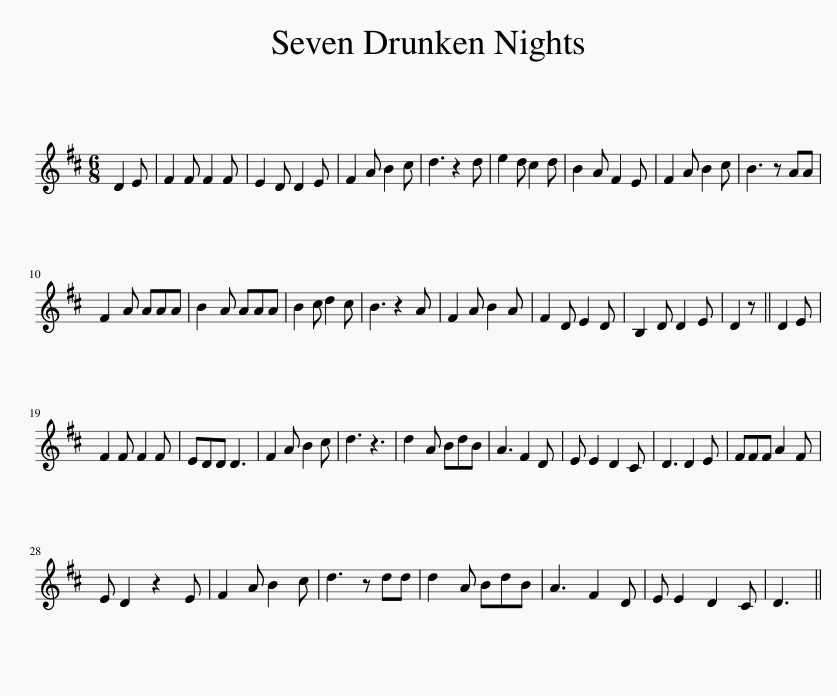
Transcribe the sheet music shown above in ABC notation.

X:1
L:1/8
M:6/8
I:linebreak $
K:D
V:1 treble
V:1
 D2 E | F2 F F2 F | E2 D D2 E | F2 A B2 c | d3 z2 d | %5
 e2 d c2 d | B2 A F2 E | F2 A B2 c | B3 z AA |$ F2 A AAA | %10
 B2 A AAA | B2 c d2 c | B3 z2 A | F2 A B2 A | F2 D E2 D | %15
 B,2 D D2 E | D2 z || D2 E |$ F2 F F2 F | EDD D3 | %20
 F2 A B2 c | d3 z3 | d2 A BdB | A3 F2 D | E E2 D2 C | %25
 D3 D2 E | FFF A2 F |$ E D2 z2 E | F2 A B2 c | d3 z dd | %30
 d2 A BdB | A3 F2 D | E E2 D2 C | D3 || %34
